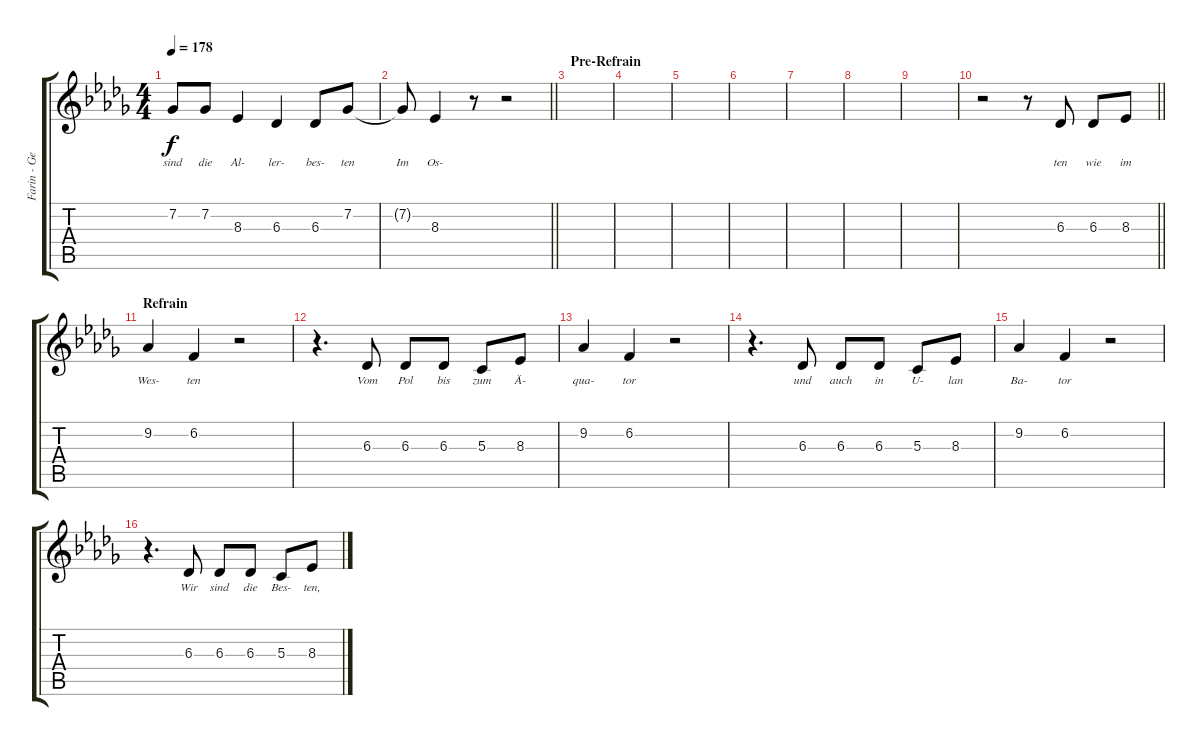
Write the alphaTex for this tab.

\track ("Farin - Gesang" "Farin - Ge") {instrument oboe}
\staff {score tabs}
\tuning (E4 B3 G3 D3 A2 E2) {hide}
\ts (4 4)
\tempo 178
\clef g2
\ks db
7.2.8{lyrics (0 "sind") lyrics (1 "") lyrics (2 "") lyrics (3 "") lyrics (4 "") dy f} 7.2.8{lyrics (0 "die") lyrics (1 "") lyrics (2 "") lyrics (3 "") lyrics (4 "")} 8.3.4{lyrics (0 "Al-") lyrics (1 "") lyrics (2 "") lyrics (3 "") lyrics (4 "")} 6.3.4{lyrics (0 "ler-") lyrics (1 "") lyrics (2 "") lyrics (3 "") lyrics (4 "")} 6.3.8{lyrics (0 "bes-") lyrics (1 "") lyrics (2 "") lyrics (3 "") lyrics (4 "")} 7.2.8{lyrics (0 "ten") lyrics (1 "") lyrics (2 "") lyrics (3 "") lyrics (4 "")} |
\barLineRight lightlight
7.2{t}.8{lyrics (0 "Im") lyrics (1 "") lyrics (2 "") lyrics (3 "") lyrics (4 "")} 8.3.4{lyrics (0 "Os-") lyrics (1 "") lyrics (2 "") lyrics (3 "") lyrics (4 "")} r.8 r.2 |
\section ("" "Pre-Refrain")
|
|
|
|
|
|
|
\barLineRight lightlight
r.2 r.8 6.3.8{lyrics (0 "ten") lyrics (1 "") lyrics (2 "") lyrics (3 "") lyrics (4 "")} 6.3.8{lyrics (0 "wie") lyrics (1 "") lyrics (2 "") lyrics (3 "") lyrics (4 "")} 8.3.8{lyrics (0 "im") lyrics (1 "") lyrics (2 "") lyrics (3 "") lyrics (4 "")} |
\section ("" "Refrain")
9.2.4{lyrics (0 "Wes-") lyrics (1 "") lyrics (2 "") lyrics (3 "") lyrics (4 "")} 6.2.4{lyrics (0 "ten") lyrics (1 "") lyrics (2 "") lyrics (3 "") lyrics (4 "")} r.2 |
r.4{d} 6.3.8{lyrics (0 "Vom") lyrics (1 "") lyrics (2 "") lyrics (3 "") lyrics (4 "")} 6.3.8{lyrics (0 "Pol") lyrics (1 "") lyrics (2 "") lyrics (3 "") lyrics (4 "")} 6.3.8{lyrics (0 "bis") lyrics (1 "") lyrics (2 "") lyrics (3 "") lyrics (4 "")} 5.3.8{lyrics (0 "zum") lyrics (1 "") lyrics (2 "") lyrics (3 "") lyrics (4 "")} 8.3.8{lyrics (0 "Ä-") lyrics (1 "") lyrics (2 "") lyrics (3 "") lyrics (4 "")} |
9.2.4{lyrics (0 "qua-") lyrics (1 "") lyrics (2 "") lyrics (3 "") lyrics (4 "")} 6.2.4{lyrics (0 "tor") lyrics (1 "") lyrics (2 "") lyrics (3 "") lyrics (4 "")} r.2 |
r.4{d} 6.3.8{lyrics (0 "und") lyrics (1 "") lyrics (2 "") lyrics (3 "") lyrics (4 "")} 6.3.8{lyrics (0 "auch") lyrics (1 "") lyrics (2 "") lyrics (3 "") lyrics (4 "")} 6.3.8{lyrics (0 "in") lyrics (1 "") lyrics (2 "") lyrics (3 "") lyrics (4 "")} 5.3.8{lyrics (0 "U-") lyrics (1 "") lyrics (2 "") lyrics (3 "") lyrics (4 "")} 8.3.8{lyrics (0 "lan") lyrics (1 "") lyrics (2 "") lyrics (3 "") lyrics (4 "")} |
9.2.4{lyrics (0 "Ba-") lyrics (1 "") lyrics (2 "") lyrics (3 "") lyrics (4 "")} 6.2.4{lyrics (0 "tor") lyrics (1 "") lyrics (2 "") lyrics (3 "") lyrics (4 "")} r.2 |
r.4{d} 6.3.8{lyrics (0 "Wir") lyrics (1 "") lyrics (2 "") lyrics (3 "") lyrics (4 "")} 6.3.8{lyrics (0 "sind") lyrics (1 "") lyrics (2 "") lyrics (3 "") lyrics (4 "")} 6.3.8{lyrics (0 "die") lyrics (1 "") lyrics (2 "") lyrics (3 "") lyrics (4 "")} 5.3.8{lyrics (0 "Bes-") lyrics (1 "") lyrics (2 "") lyrics (3 "") lyrics (4 "")} 8.3.8{lyrics (0 "ten,") lyrics (1 "") lyrics (2 "") lyrics (3 "") lyrics (4 "")}
